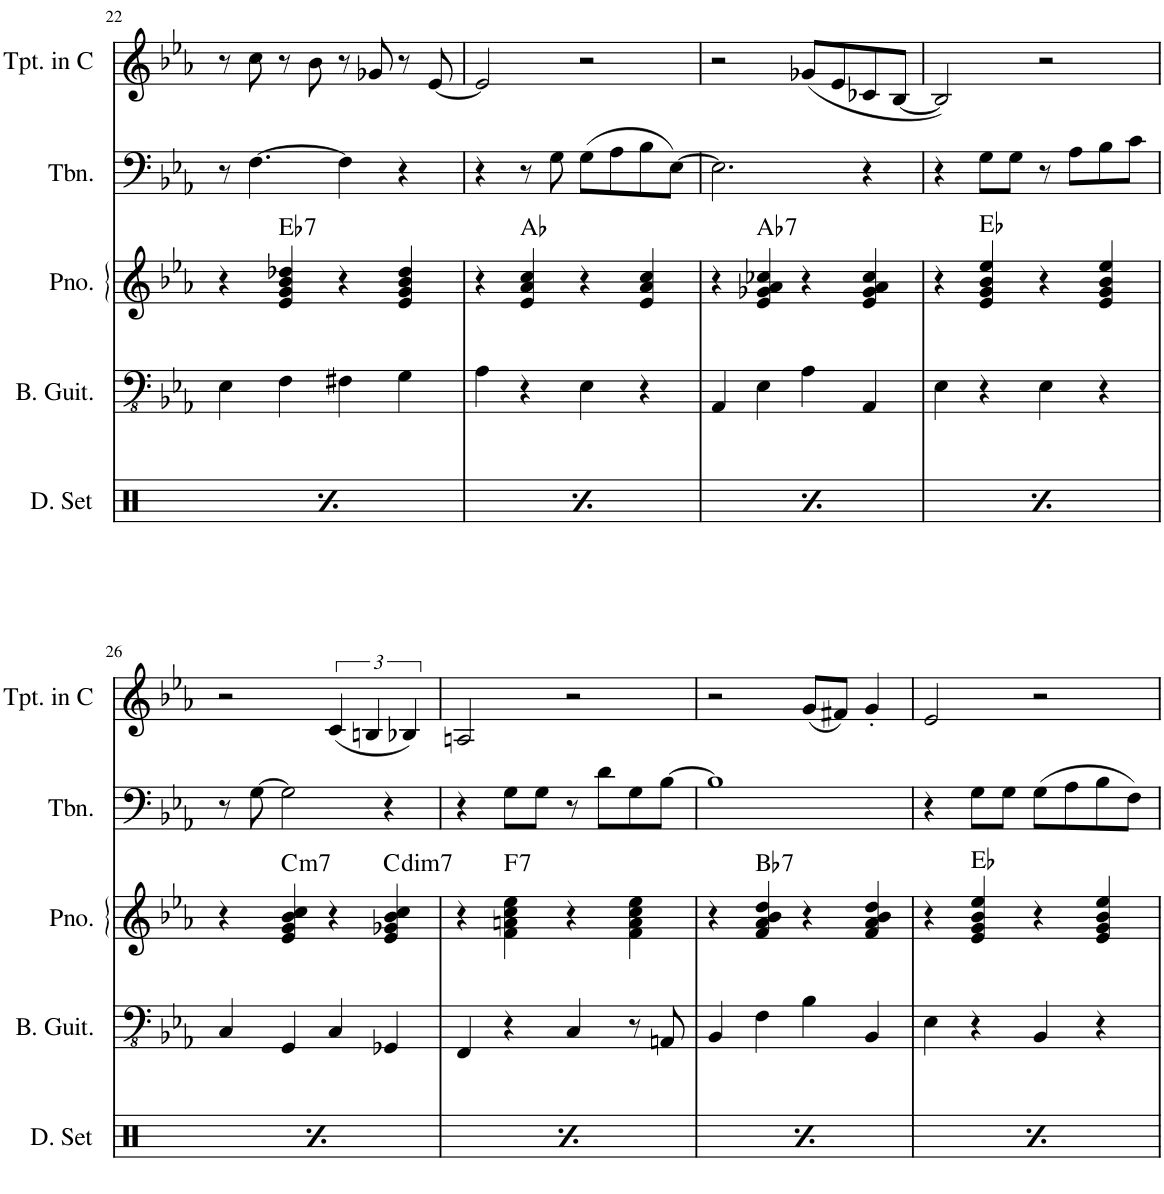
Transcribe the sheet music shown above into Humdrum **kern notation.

**kern	**kern	**kern	**harte	**kern	**kern	**kern	**kern
*part7	*part6	*part5	*part5	*part4	*part3	*part2	*part1
*staff7	*staff6	*staff5	*	*staff4	*staff3	*staff2	*staff1
*I"Bass Guitar	*I"Baritone Saxophone	*I"Piano	*	*I"Trombone	*I"Soprano Saxophone	*I"Trumpet in Bb	*I"Trumpet in C
*I'B. Guit.	*I'Bar. Sax.	*I'Pno.	*	*I'Tbn.	*I'S. Sax.	*I'Tpt. in Bb	*I'Tpt. in C
!!LO:PB:g=z
*clefFv4	*clefF4	*clefG2	*	*clefF4	*clefG2	*clefG2	*clefG2
*	*Trd12c21	*	*	*	*Trd1c2	*Trd1c2	*Trd1c2
*k[b-e-a-]	*k[b-e-a-]	*k[b-e-a-]	*	*k[b-e-a-]	*k[b-e-a-]	*k[b-e-a-]	*k[b-e-a-]
*M2/2	*M2/2	*M2/2	*	*M2/2	*M2/2	*M2/2	*M2/2
*met(c|)	*met(c|)	*met(c|)	*	*met(c|)	*met(c|)	*met(c|)	*met(c|)
=22	=22	=22	=22	=22	=22	=22	=22
4EE-\	4E-	4r	.	8r	8r	8r	8r
.	.	.	.	[4.F\	8cc	8cc	8cc\
!	!	!	!LO:H:kt=7	!	!	!	!
4FF\	4F	4e-/ 4g/ 4b-/ 4dd-X/	Eb:7	.	8r	8r	8r
.	.	.	.	.	8b-	8b-	8b-\
4FF#X\	4F#X	4r	.	4F\]	8r	8r	8r
.	.	.	.	.	8g-X	8g-X	8g-X/
4GG\	4G	4e-/ 4g/ 4b-/ 4dd-/	.	4r	8r	8r	8r
.	.	.	.	.	[8e-	[8e-	[8e-/
=23	=23	=23	=23	=23	=23	=23	=23
4AA-\	4A-	4r	.	4r	2e-]	2e-]	2e-/]
4r	4r	4e-/ 4a-/ 4cc/	Ab:maj	8r	.	.	.
.	.	.	.	8G\	.	.	.
4EE-\	4E-	4r	.	(8G\L	2r	2r	2r
.	.	.	.	8A-\	.	.	.
4r	4r	4e-/ 4a-/ 4cc/	.	8B-\	.	.	.
.	.	.	.	[8E-\J)	.	.	.
=24	=24	=24	=24	=24	=24	=24	=24
4AAA-/	4AA-	4r	.	2.E-\]	2r	2r	2r
!	!	!	!LO:H:kt=7	!	!	!	!
4EE-\	4E-	4e-/ 4g-X/ 4a-/ 4cc-X/	Ab:7	.	.	.	.
4AA-\	4A-	4r	.	.	(8g-X/L	(8g-X/L	(8g-X/L
.	.	.	.	.	8e-/	8e-/	8e-/
4AAA-/	4AA-	4e-/ 4g-/ 4a-/ 4cc-/	.	4r	8c-X/	8c-X/	8c-X/
.	.	.	.	.	[8B-/J	[8B-/J	[8B-/J
=25	=25	=25	=25	=25	=25	=25	=25
4EE-\	4E-	4r	.	4r	2B-])	2B-])	2B-/])
4r	4r	4e-/ 4g/ 4b-/ 4ee-/	Eb:maj	8G\L	.	.	.
.	.	.	.	8G\J	.	.	.
4EE-\	4E-	4r	.	8r	2r	2r	2r
.	.	.	.	8A-\L	.	.	.
4r	4r	4e-/ 4g/ 4b-/ 4ee-/	.	8B-\	.	.	.
.	.	.	.	8c\J	.	.	.
!!LO:LB:g=z
=26	=26	=26	=26	=26	=26	=26	=26
4CC/	4C	4r	.	8r	2r	2r	2r
.	.	.	.	[8G\	.	.	.
!	!	!	!LO:H:kt=m7	!	!	!	!
4GGG/	4GG	4e-/ 4g/ 4b-/ 4cc/	C:min7	2G\]	.	.	.
*	*	*	*	*	*Xbrackettup	*Xbrackettup	*
4CC/	4C	4r	.	.	(6c	(6c	(6c/
.	.	.	.	.	6Bn	6Bn	6Bn/
!	!	!	!LO:H:kt=dim7	!	!	!	!
4GGG-X/	4GG-X	4e-/ 4g-X/ 4b-/ 4cc/	C:dim7	4r	.	.	.
.	.	.	.	.	6B-X)	6B-X)	6B-X/)
=27	=27	=27	=27	=27	=27	=27	=27
4FFF/	4FF	4r	.	4r	2An	2An	2An/
!	!	!	!LO:H:kt=7	!	!	!	!
4r	4r	4f\ 4an\ 4cc\ 4ee-\	F:7	8G\L	.	.	.
.	.	.	.	8G\J	.	.	.
4CC/	4C	4r	.	8r	2r	2r	2r
.	.	.	.	8d\L	.	.	.
8r	8r	4f\ 4a\ 4cc\ 4ee-\	.	8G\	.	.	.
8AAAn/	8AAn	.	.	[8B-\J	.	.	.
=28	=28	=28	=28	=28	=28	=28	=28
4BBB-/	4BB-	4r	.	1B-]	2r	2r	2r
!	!	!	!LO:H:kt=7	!	!	!	!
4FF\	4F	4f/ 4a-/ 4b-/ 4dd/	Bb:7	.	.	.	.
4BB-\	4B-	4r	.	.	(8g/L	(8g/L	(8g/L
.	.	.	.	.	8f#X/J)	8f#X/J)	8f#X/J)
4BBB-/	4BB-	4f/ 4a-/ 4b-/ 4dd/	.	.	4g'	4g'	4g'/
=29	=29	=29	=29	=29	=29	=29	=29
4EE-\	4E-	4r	.	4r	2e-	2e-	2e-/
4r	4r	4e-/ 4g/ 4b-/ 4ee-/	Eb:maj	8G\L	.	.	.
.	.	.	.	8G\J	.	.	.
4BBB-/	4BB-	4r	.	(8G\L	2r	2r	2r
.	.	.	.	8A-\	.	.	.
4r	4r	4e-/ 4g/ 4b-/ 4ee-/	.	8B-\	.	.	.
.	.	.	.	8F\J)	.	.	.
=	=	=	=	=	=	=	=
*-	*-	*-	*-	*-	*-	*-	*-
